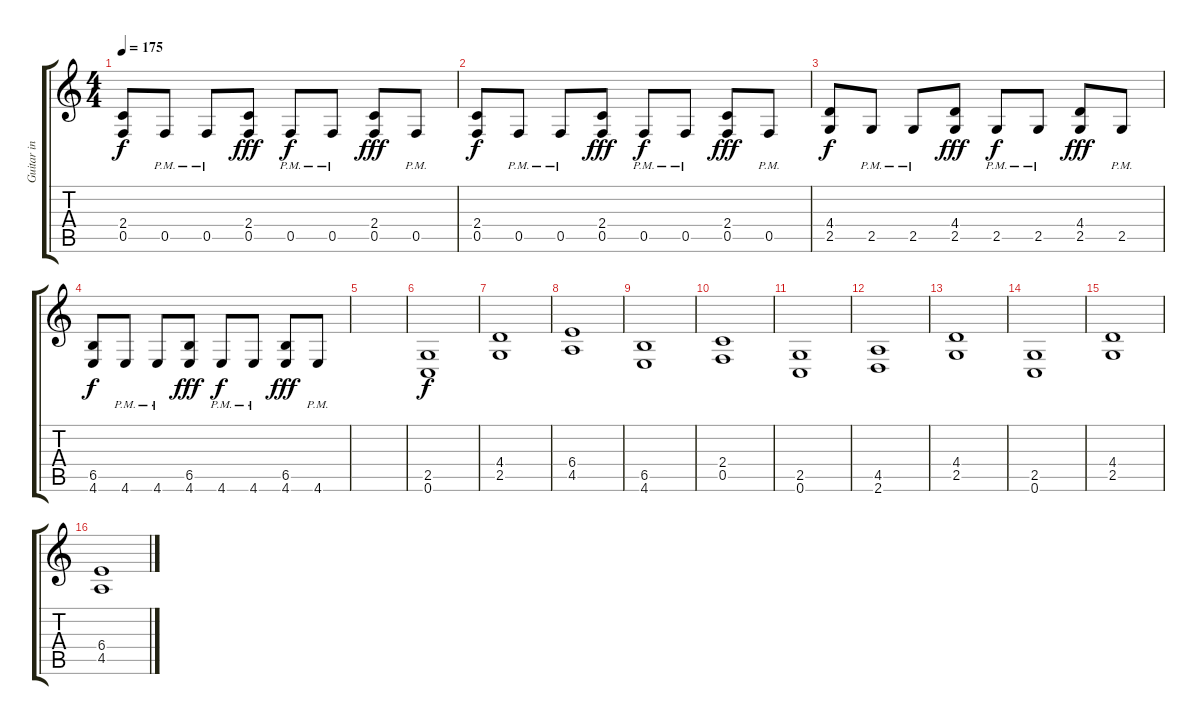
\track ("Guitar in do" "Guitar in ") {instrument distortionguitar}
\staff {score tabs}
\tuning (C4 G3 Eb3 Bb2 F2 C2) {hide}
\ts (4 4)
\tempo 175
\clef g2
\ks c
(2.4 0.5).8{dy f} 0.5{pm}.8 0.5{pm}.8 (2.4 0.5).8{dy fff} 0.5{pm}.8{dy f} 0.5{pm}.8 (2.4 0.5).8{dy fff} 0.5{pm}.8 |
(2.4 0.5).8{dy f} 0.5{pm}.8 0.5{pm}.8 (2.4 0.5).8{dy fff} 0.5{pm}.8{dy f} 0.5{pm}.8 (2.4 0.5).8{dy fff} 0.5{pm}.8 |
(4.4 2.5).8{dy f} 2.5{pm}.8 2.5{pm}.8 (4.4 2.5).8{dy fff} 2.5{pm}.8{dy f} 2.5{pm}.8 (4.4 2.5).8{dy fff} 2.5{pm}.8 |
(6.5 4.6).8{dy f} 4.6{pm}.8 4.6{pm}.8 (6.5 4.6).8{dy fff} 4.6{pm}.8{dy f} 4.6{pm}.8 (6.5 4.6).8{dy fff} 4.6{pm}.8 |
|
(2.5 0.6).1{dy f} |
(4.4 2.5).1 |
(6.4 4.5).1 |
(6.5 4.6).1 |
(2.4 0.5).1 |
(2.5 0.6).1 |
(4.5 2.6).1 |
(4.4 2.5).1 |
(2.5 0.6).1 |
(4.4 2.5).1 |
(6.4 4.5).1
